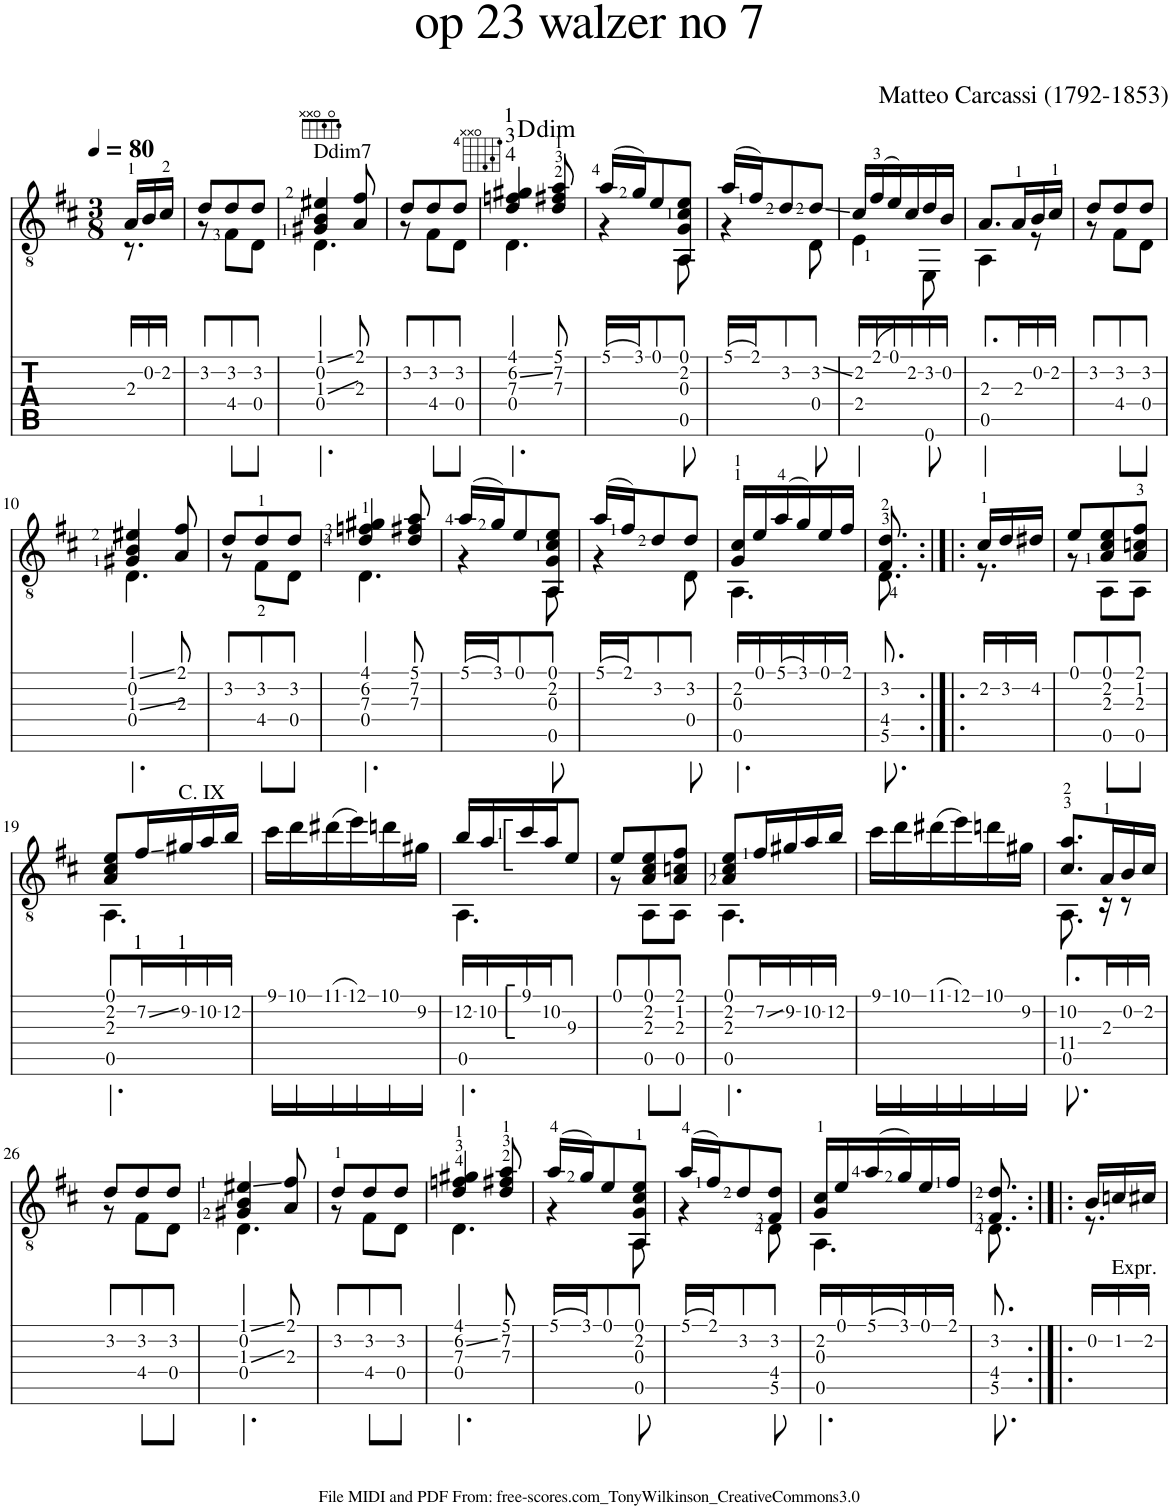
**kern	**kern	**harte
*part2	*part1	*part1
*staff2	*staff1	*
*I"Chitarra classica (Intavolatura)	*I"Guitar	*
*stria6	*	*
*	*clefGv2	*
*k[f#c#]	*k[f#c#]	*
*M3/8	*M3/8	*
*MM80	*MM80	*
=	=	=
*^	*^	*
16A/LL	8.r	16A/LL	8.r	.
16B/	.	16B/	.	.
16c#/JJ	.	16c#/JJ	.	.
=1	=1	=1	=1	=1
8d/L	8r	8d/L	8r	.
8d/	8F#\L	8d/	8F#\L	.
8d/J	8D\J	8d/J	8D\J	.
=2	=2	=2	=2	=2
!	!	!LO:TX:a:t=Ddim7	!	!
4G#X/ 4B/ 4e#X/	4.D\	4G#X/ 4B/ 4e#X/	4.D\	.
8A/ 8f#/	.	8A/ 8f#/	.	.
=3	=3	=3	=3	=3
8d/L	8r	8d/L	8r	.
8d/	8F#\L	8d/	8F#\L	.
8d/J	8D\J	8d/J	8D\J	.
=4	=4	=4	=4	=4
!	!	!LO:TX:a:t=4	!	!
!	!	!LO:TX:a:t=3	!	!
!	!	!LO:TX:a:t=1	!	!LO:H:kt=dim
4d/ 4fn/ 4g#X/	4.D\	4d/ 4fn/ 4g#X/	4.D\	D:dim
8d/ 8f#X/ 8a/	.	8d/ 8f#X/ 8a/	.	.
=5	=5	=5	=5	=5
(16a/LL	4r	(16a/LL	4r	.
16g/J)	.	16g/J)	.	.
8e/	.	8e/	.	.
8AA/ 8G/ 8c#/ 8e/J	8AA\	8AA/ 8G/ 8c#/ 8e/J	8AA\	.
=6	=6	=6	=6	=6
(16a/LL	4r	(16a/LL	4r	.
16f#/J)	.	16f#/J)	.	.
8d/	.	8d/	.	.
8d/J	8D\	8d/J	8D\	.
=7	=7	=7	=7	=7
16c#/LL	4E\	16c#/LL	4E\	.
(16f#/	.	(16f#/	.	.
16e/)	.	16e/)	.	.
16c#/	.	16c#/	.	.
16d/	8EE\	16d/	8EE\	.
16B/JJ	.	16B/JJ	.	.
=8	=8	=8	=8	=8
8.A/L	4AA\	8.A/L	4AA\	.
16A/L	.	16A/L	.	.
16B/	8r	16B/	8r	.
16c#/JJ	.	16c#/JJ	.	.
=9	=9	=9	=9	=9
8d/L	8r	8d/L	8r	.
8d/	8F#\L	8d/	8F#\L	.
8d/J	8D\J	8d/J	8D\J	.
!!LO:LB:g=z	!!
=10	=10	=10	=10	=10
4G#X/ 4B/ 4e#X/	4.D\	4G#X/ 4B/ 4e#X/	4.D\	.
8A/ 8f#/	.	8A/ 8f#/	.	.
=11	=11	=11	=11	=11
8d/L	8r	8d/L	8r	.
8d/	8F#\L	8d/	8F#\L	.
8d/J	8D\J	8d/J	8D\J	.
=12	=12	=12	=12	=12
4d/ 4fn/ 4g#X/	4.D\	4d/ 4fn/ 4g#X/	4.D\	.
8d/ 8f#X/ 8a/	.	8d/ 8f#X/ 8a/	.	.
=13	=13	=13	=13	=13
(16a/LL	4r	(16a/LL	4r	.
16g/J)	.	16g/J)	.	.
8e/	.	8e/	.	.
8AA/ 8G/ 8c#/ 8e/J	8AA\	8AA/ 8G/ 8c#/ 8e/J	8AA\	.
=14	=14	=14	=14	=14
(16a/LL	4r	(16a/LL	4r	.
16f#/J)	.	16f#/J)	.	.
8d/	.	8d/	.	.
8d/J	8D\	8d/J	8D\	.
=15	=15	=15	=15	=15
16G/ 16c#/LL	4.AA\	16G/ 16c#/LL	4.AA\	.
16e/	.	16e/	.	.
(16a/	.	(16a/	.	.
16g/)	.	16g/)	.	.
16e/	.	16e/	.	.
16f#/JJ	.	16f#/JJ	.	.
=16	=16	=16	=16	=16
8.F#/ 8.d/	8.D\	8.F#/ 8.d/	8.D\	.
=17:|!|:	=17:|!|:	=17:|!|:	=17:|!|:	=17:|!|:
16c#/LL	8.r	16c#/LL	8.r	.
16d/	.	16d/	.	.
16d#X/JJ	.	16d#X/JJ	.	.
=18	=18	=18	=18	=18
8e/L	8r	8e/L	8r	.
8A/ 8c#/ 8e/	8AA\L	8A/ 8c#/ 8e/	8AA\L	.
8A/ 8cn/ 8f#/J	8AA\J	8A/ 8cn/ 8f#/J	8AA\J	.
!!LO:LB:g=z	!!
=19	=19	=19	=19	=19
8A/ 8c#/ 8e/L	4.AA\	8A/ 8c#/ 8e/L	4.AA\	.
!LO:TX:a:t=1	!	!	!	!
16f#/L	.	16f#/L	.	.
!	!	!LO:TX:a:t=C. IX	!	!
!LO:TX:a:t=1	!	!	!	!
16g#X/	.	16g#X/	.	.
16a/	.	16a/	.	.
16b/JJ	.	16b/JJ	.	.
*v	*v	*	*	*
*	*v	*v	*
=20	=20	=20
16cc#\LL	16cc#\LL	.
16dd\	16dd\	.
(16dd#X\	(16dd#X\	.
16ee\)	16ee\)	.
16ddn\	16ddn\	.
16g#X\JJ	16g#X\JJ	.
=21	=21	=21
*^	*^	*
16b/LL	4.AA\	16b/LL	4.AA\	.
16a/	.	16a/	.	.
16cc#::/	.	16cc#::/	.	.
16a/J	.	16a/J	.	.
8e/J	.	8e/J	.	.
=22	=22	=22	=22	=22
8e/L	8r	8e/L	8r	.
8A/ 8c#/ 8e/	8AA\L	8A/ 8c#/ 8e/	8AA\L	.
8A/ 8cn/ 8f#/J	8AA\J	8A/ 8cn/ 8f#/J	8AA\J	.
=23	=23	=23	=23	=23
8A/ 8c#/ 8e/L	4.AA\	8A/ 8c#/ 8e/L	4.AA\	.
16f#/L	.	16f#/L	.	.
16g#X/	.	16g#X/	.	.
16a/	.	16a/	.	.
16b/JJ	.	16b/JJ	.	.
*v	*v	*	*	*
*	*v	*v	*
=24	=24	=24
16cc#\LL	16cc#\LL	.
16dd\	16dd\	.
(16dd#X\	(16dd#X\	.
16ee\)	16ee\)	.
16ddn\	16ddn\	.
16g#X\JJ	16g#X\JJ	.
=25	=25	=25
*^	*^	*
8.c#/ 8.a/L	8.AA\	8.c#/ 8.a/L	8.AA\	.
16A/L	16r	16A/L	16r	.
16B/	8r	16B/	8r	.
16c#/JJ	.	16c#/JJ	.	.
!!LO:LB:g=z	!!
=26	=26	=26	=26	=26
8d/L	8r	8d/L	8r	.
8d/	8F#\L	8d/	8F#\L	.
8d/J	8D\J	8d/J	8D\J	.
=27	=27	=27	=27	=27
4G#X/ 4B/ 4e#X/	4.D\	4G#X/ 4B/ 4e#X/	4.D\	.
8A/ 8f#/	.	8A/ 8f#/	.	.
=28	=28	=28	=28	=28
8d/L	8r	8d/L	8r	.
8d/	8F#\L	8d/	8F#\L	.
8d/J	8D\J	8d/J	8D\J	.
=29	=29	=29	=29	=29
4d/ 4fn/ 4g#X/	4.D\	4d/ 4fn/ 4g#X/	4.D\	.
8d/ 8f#X/ 8a/	.	8d/ 8f#X/ 8a/	.	.
=30	=30	=30	=30	=30
(16a/LL	4r	(16a/LL	4r	.
16g/J)	.	16g/J)	.	.
8e/	.	8e/	.	.
8AA/ 8G/ 8c#/ 8e/J	8AA\	8AA/ 8G/ 8c#/ 8e/J	8AA\	.
=31	=31	=31	=31	=31
(16a/LL	4r	(16a/LL	4r	.
16f#/J)	.	16f#/J)	.	.
8d/	.	8d/	.	.
8F#/ 8d/J	8D\	8F#/ 8d/J	8D\	.
=32	=32	=32	=32	=32
16G/ 16c#/LL	4.AA\	16G/ 16c#/LL	4.AA\	.
16e/	.	16e/	.	.
(16a/	.	(16a/	.	.
16g/)	.	16g/)	.	.
16e/	.	16e/	.	.
16f#/JJ	.	16f#/JJ	.	.
=33	=33	=33	=33	=33
8.F#/ 8.d/	8.D\	8.F#/ 8.d/	8.D\	.
=34:|!|:	=34:|!|:	=34:|!|:	=34:|!|:	=34:|!|:
16B/LL	8.r	16B/LL	8.r	.
!	!	!LO:TX:b:t=Expr.	!	!
16cn/	.	16cn/	.	.
16c#X/JJ	.	16c#X/JJ	.	.
*v	*v	*	*	*
*	*v	*v	*
=	=	=
*-	*-	*-
